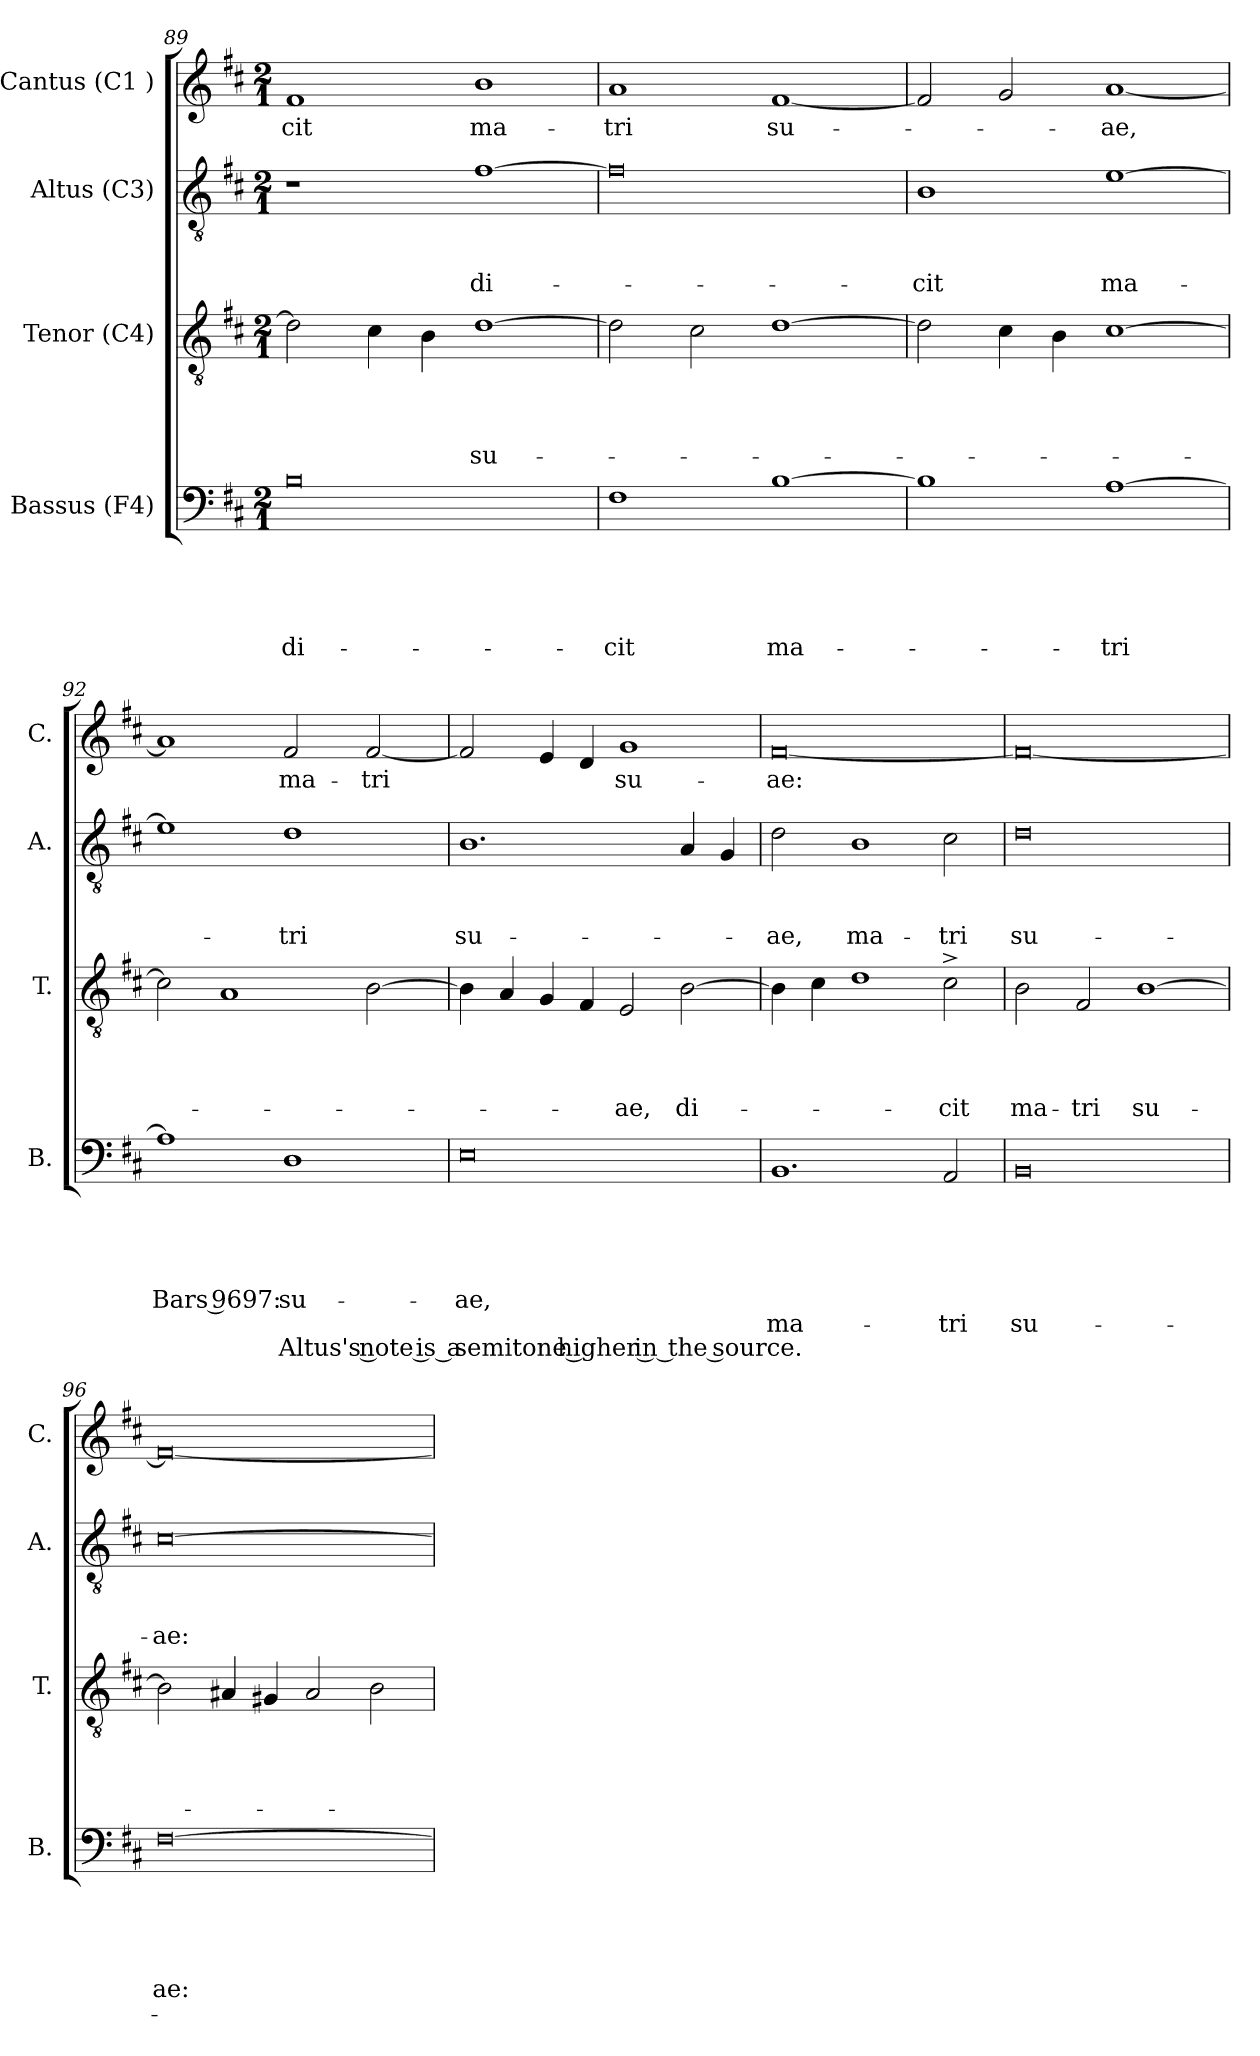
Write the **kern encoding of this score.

**kern	**text	**text	**text	**text	**text	**text	**text	**kern	**text	**text	**text	**text	**kern	**text	**text	**text	**kern	**text
*part4	*part4	*part4	*part4	*part4	*part4	*part4	*part4	*part3	*part3	*part3	*part3	*part3	*part2	*part2	*part2	*part2	*part1	*part1
*staff4	*staff4	*staff4	*staff4	*staff4	*staff4	*staff4	*staff4	*staff3	*staff3	*staff3	*staff3	*staff3	*staff2	*staff2	*staff2	*staff2	*staff1	*staff1
*I"Bassus (F4)	*	*	*	*	*	*	*	*I"Tenor (C4)	*	*	*	*	*I"Altus (C3)	*	*	*	*I"Cantus (C1 )	*
*I'B.	*	*	*	*	*	*	*	*I'T.	*	*	*	*	*I'A.	*	*	*	*I'C.	*
*clefF4	*	*	*	*	*	*	*	*clefGv2	*	*	*	*	*clefGv2	*	*	*	*clefG2	*
*k[f#c#]	*	*	*	*	*	*	*	*k[f#c#]	*	*	*	*	*k[f#c#]	*	*	*	*k[f#c#]	*
*D:	*	*	*	*	*	*	*	*D:	*	*	*	*	*D:	*	*	*	*D:	*
*M2/1	*	*	*	*	*	*	*	*M2/1	*	*	*	*	*M2/1	*	*	*	*M2/1	*
=89	=89	=89	=89	=89	=89	=89	=89	=89	=89	=89	=89	=89	=89	=89	=89	=89	=89	=89
!	!	!	!	!	!LO:LY:b:rj	!	!	!	!	!	!	!	!	!	!	!	!	!LO:LY:b
0B	.	.	.	.	di-	.	.	2d\]	.	.	.	.	1r	.	.	.	1f#	-cit
.	.	.	.	.	.	.	.	4c#\	.	.	.	.	.	.	.	.	.	.
.	.	.	.	.	.	.	.	4B\	.	.	.	.	.	.	.	.	.	.
!	!	!	!	!	!	!	!	!	!	!	!	!LO:LY:b	!	!	!	!LO:LY:b	!	!LO:LY:b
.	.	.	.	.	.	.	.	[>1d	.	.	.	su-	[>1f#	.	.	di-	1b	ma-
=90	=90	=90	=90	=90	=90	=90	=90	=90	=90	=90	=90	=90	=90	=90	=90	=90	=90	=90
!	!	!	!	!	!LO:LY:b	!	!	!	!	!	!	!	!	!	!	!	!	!LO:LY:b
1F#	.	.	.	.	-cit	.	.	2d\]	.	.	.	.	0f#]	.	.	.	1a	-tri
.	.	.	.	.	.	.	.	2c#\	.	.	.	.	.	.	.	.	.	.
!	!	!	!	!	!LO:LY:b	!	!	!	!	!	!	!	!	!	!	!	!	!LO:LY:b
[>1B	.	.	.	.	ma-	.	.	[>1d	.	.	.	.	.	.	.	.	[<1f#	su-
=91	=91	=91	=91	=91	=91	=91	=91	=91	=91	=91	=91	=91	=91	=91	=91	=91	=91	=91
!	!	!	!	!	!	!	!	!	!	!	!	!	!	!	!	!LO:LY:b	!	!
1B]	.	.	.	.	.	.	.	2d\]	.	.	.	.	1B	.	.	-cit	2f#/]	.
.	.	.	.	.	.	.	.	4c#\	.	.	.	.	.	.	.	.	2g/	.
.	.	.	.	.	.	.	.	4B\	.	.	.	.	.	.	.	.	.	.
!	!	!	!	!	!LO:LY:b	!	!	!	!	!	!	!	!	!	!	!LO:LY:b	!	!LO:LY:b
[<1A	.	.	.	.	-tri	.	.	[<1c#	.	.	.	.	[<1e	.	.	ma-	[<1a	-ae,
!!LO:LB:g=z
=92	=92	=92	=92	=92	=92	=92	=92	=92	=92	=92	=92	=92	=92	=92	=92	=92	=92	=92
!	!	!	!	!	!LO:LY:b:rj	!	!	!	!	!	!	!	!	!	!	!	!	!
1A]	.	.	.	.	Bars 96­97:	.	.	2c#\]	.	.	.	.	1e]	.	.	.	1a]	.
.	.	.	.	.	.	.	.	1A	.	.	.	.	.	.	.	.	.	.
!	!	!	!	!	!LO:LY:b	!	!LO:LY:b	!	!	!	!	!	!	!	!	!LO:LY:b	!	!LO:LY:b
1D	.	.	.	.	su-	.	Altus's note is a	.	.	.	.	.	1d	.	.	-tri	2f#/	ma-
!	!	!	!	!	!	!	!	!	!	!	!	!	!	!	!	!	!	!LO:LY:b
.	.	.	.	.	.	.	.	[>2B\	.	.	.	.	.	.	.	.	[<2f#/	-tri
=93	=93	=93	=93	=93	=93	=93	=93	=93	=93	=93	=93	=93	=93	=93	=93	=93	=93	=93
!	!	!	!	!	!LO:LY:b	!	!LO:LY:b	!	!	!	!	!	!	!	!	!LO:LY:b	!	!
0E	.	.	.	.	-ae,	.	semitone higher in the source.	4B\]	.	.	.	.	1.B	.	.	su-	2f#/]	.
.	.	.	.	.	.	.	.	4A/	.	.	.	.	.	.	.	.	.	.
.	.	.	.	.	.	.	.	4G/	.	.	.	.	.	.	.	.	4e/	.
.	.	.	.	.	.	.	.	4F#/	.	.	.	.	.	.	.	.	4d/	.
!	!	!	!	!	!	!	!	!	!	!	!	!LO:LY:b	!	!	!	!	!	!LO:LY:b
.	.	.	.	.	.	.	.	2E/	.	.	.	-ae,	.	.	.	.	1g	su-
!	!	!	!	!	!	!	!	!	!	!	!	!LO:LY:b	!	!	!	!	!	!
.	.	.	.	.	.	.	.	[>2B\	.	.	.	di-	4A/	.	.	.	.	.
.	.	.	.	.	.	.	.	.	.	.	.	.	4G/	.	.	.	.	.
=94	=94	=94	=94	=94	=94	=94	=94	=94	=94	=94	=94	=94	=94	=94	=94	=94	=94	=94
!	!	!	!	!	!	!LO:LY:b	!	!	!	!	!	!	!	!	!	!LO:LY:b	!	!LO:LY:b
1.BB	.	.	.	.	.	ma-	.	4B\]	.	.	.	.	2d\	.	.	-ae,	[<0f#	-ae:
.	.	.	.	.	.	.	.	4c#\	.	.	.	.	.	.	.	.	.	.
!	!	!	!	!	!	!	!	!	!	!	!	!	!	!	!	!LO:LY:b	!	!
.	.	.	.	.	.	.	.	1d	.	.	.	.	1B	.	.	ma-	.	.
!	!	!	!	!	!	!LO:LY:b	!	!	!	!	!	!LO:LY:b	!	!	!	!LO:LY:b	!	!
2AA/	.	.	.	.	.	-tri	.	2c#^>\	.	.	.	-cit	2c#\	.	.	-tri	.	.
=95	=95	=95	=95	=95	=95	=95	=95	=95	=95	=95	=95	=95	=95	=95	=95	=95	=95	=95
!	!	!	!	!	!	!LO:LY:b:rj	!	!	!	!	!	!LO:LY:b	!	!	!	!LO:LY:b:rj	!	!
0BB	.	.	.	.	.	su-	.	2B\	.	.	.	ma-	0d	.	.	su-	0f#_	.
!	!	!	!	!	!	!	!	!	!	!	!	!LO:LY:b	!	!	!	!	!	!
.	.	.	.	.	.	.	.	2F#/	.	.	.	-tri	.	.	.	.	.	.
!	!	!	!	!	!	!	!	!	!	!	!	!LO:LY:b	!	!	!	!	!	!
.	.	.	.	.	.	.	.	[<1B	.	.	.	su-	.	.	.	.	.	.
!!LO:LB:g=z
=96	=96	=96	=96	=96	=96	=96	=96	=96	=96	=96	=96	=96	=96	=96	=96	=96	=96	=96
!	!	!	!	!	!LO:LY:b	!	!	!	!	!	!	!	!	!	!	!LO:LY:b	!	!
[>0F#	.	.	.	.	ae:	.	.	2B\]	.	.	.	.	[>0c#	.	.	-ae:	0f#_	.
.	.	.	.	.	.	.	.	4A#/	.	.	.	.	.	.	.	.	.	.
.	.	.	.	.	.	.	.	4G#/	.	.	.	.	.	.	.	.	.	.
.	.	.	.	.	.	.	.	2A#/	.	.	.	.	.	.	.	.	.	.
.	.	.	.	.	.	.	.	2B\	.	.	.	.	.	.	.	.	.	.
=	=	=	=	=	=	=	=	=	=	=	=	=	=	=	=	=	=	=
*-	*-	*-	*-	*-	*-	*-	*-	*-	*-	*-	*-	*-	*-	*-	*-	*-	*-	*-
